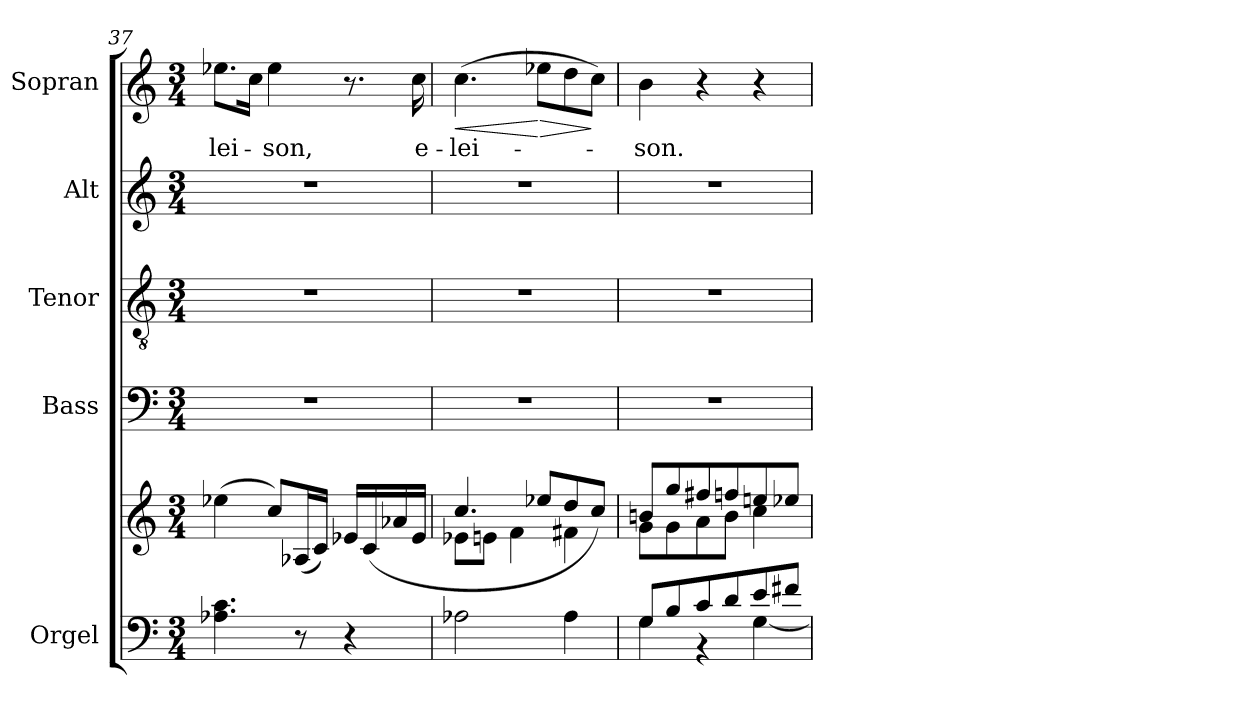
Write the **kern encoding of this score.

**kern	**kern	**kern	**kern	**kern	**kern	**text	**dynam
*part5	*part5	*part4	*part3	*part2	*part1	*part1	*part1
*staff6	*staff5	*staff4	*staff3	*staff2	*staff1	*staff1	*staff1
*I"Orgel	*	*I"Bass	*I"Tenor	*I"Alt	*I"Sopran	*	*
*I'Org.	*	*I'B.	*I'T.	*I'A.	*I'S.	*	*
*clefF4	*clefG2	*clefF4	*clefGv2	*clefG2	*clefG2	*	*
*k[]	*k[]	*k[]	*k[]	*k[]	*k[]	*	*
*C:	*C:	*C:	*C:	*C:	*C:	*	*
*M3/4	*M3/4	*M3/4	*M3/4	*M3/4	*M3/4	*	*
=37	=37	=37	=37	=37	=37	=37	=37
!	!	!	!	!	!	!LO:LY:b	!
4.A-X\ 4.c\	(>4ee-X\	2.r	2.r	2.r	8.ee-X\L	-lei-	.
.	.	.	.	.	16cc\Jk	.	.
!	!	!	!	!	!	!LO:LY:b	!
.	8cc/L)	.	.	.	4ee-\	-son,	.
8r	(<16A-X/L	.	.	.	.	.	.
.	16c/JJ)	.	.	.	.	.	.
4r	16e-X/LL	.	.	.	8.r	.	.
.	(<16c/	.	.	.	.	.	.
.	16a-X/	.	.	.	.	.	.
!	!	!	!	!	!	!LO:LY:b	!
.	16e-/JJ	.	.	.	16cc\	e-	.
=38	=38	=38	=38	=38	=38	=38	=38
*	*^	*	*	*	*	*	*
!	!	!	!	!	!	!	!LO:LY:b	!LO:HP:b
2A-X\	(4.cc/	8e-X\L)	2.r	2.r	2.r	(>4.cc\	-lei-	<
.	.	8en\J	.	.	.	.	.	.
.	.	4f\	.	.	.	.	.	.
!	!	!	!	!	!	!	!	!LO:HP:n=1:b
.	8ee-X/L	.	.	.	.	8ee-X\L	.	[ >
4A-\	8dd/	4f#X\	.	.	.	8dd\	.	.
.	8cc/J)	.	.	.	.	8cc\J)	.	]
=39	=39	=39	=39	=39	=39	=39	=39	=39
*^	*	*	*	*	*	*	*	*
!	!	!	!	!	!	!	!	!LO:LY:b	!
8G/L	4G\	8bn/L	8g\L	2.r	2.r	2.r	4b\	-son.	.
8B/	.	8gg/	8g\	.	.	.	.	.	.
8c/	4r	8ff#X/	8a\	.	.	.	4r	.	.
8d/	.	8ffn/	8b\J	.	.	.	.	.	.
8e/	[<4G\	8een/	4cc\	.	.	.	4r	.	.
8f#X/J	.	8ee-X/J	.	.	.	.	.	.	.
*v	*v	*	*	*	*	*	*	*	*
*	*v	*v	*	*	*	*	*	*
=	=	=	=	=	=	=	=
*-	*-	*-	*-	*-	*-	*-	*-
